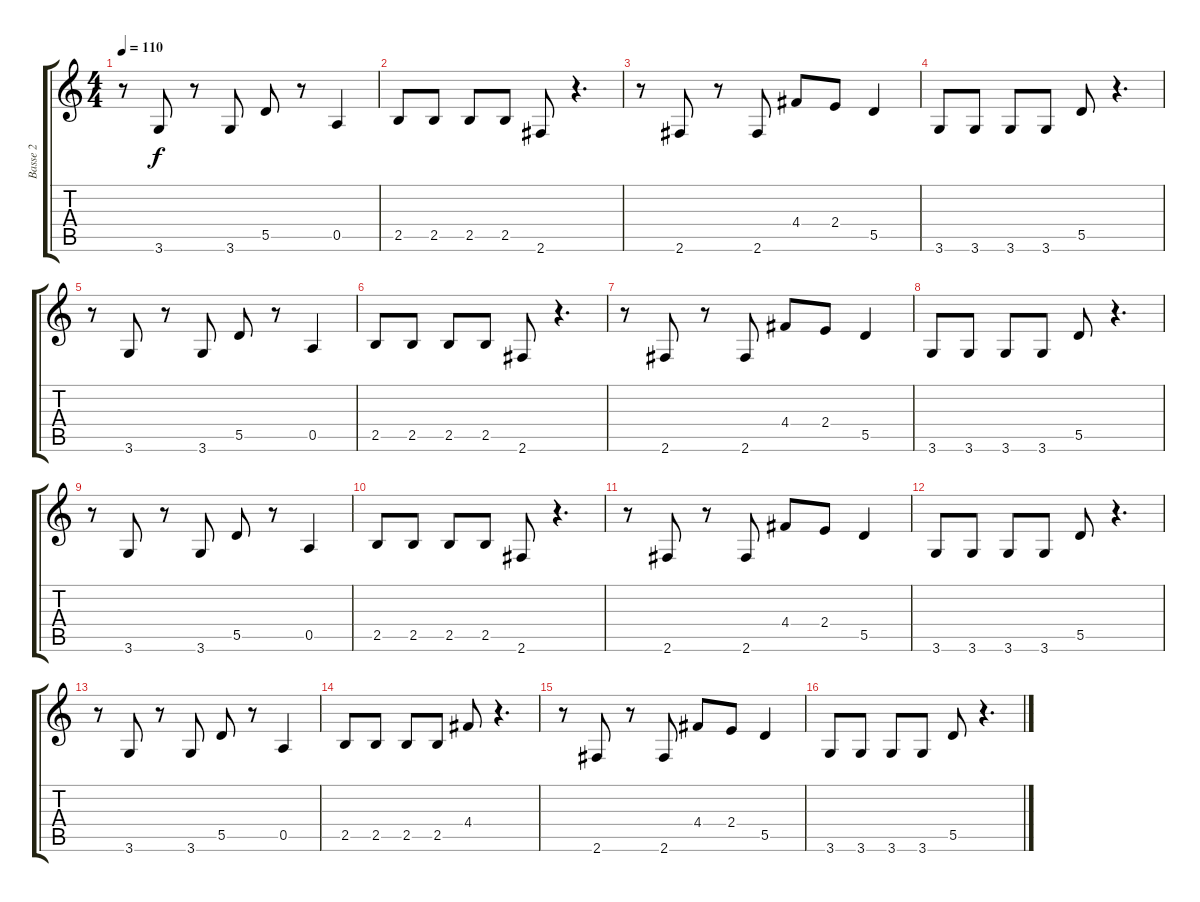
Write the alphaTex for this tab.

\track ("Basse 2" "Basse 2") {instrument synthbass1}
\staff {score tabs}
\tuning (E4 B3 G3 D3 A2 E2) {hide}
\ts (4 4)
\tempo 110
\clef g2
\ks c
r.8{dy f} 3.6.8 r.8 3.6.8 5.5.8 r.8 0.5.4 |
2.5.8 2.5.8 2.5.8 2.5.8 2.6.8 r.4{d} |
r.8 2.6.8 r.8 2.6.8 4.4.8 2.4.8 5.5.4 |
3.6.8 3.6.8 3.6.8 3.6.8 5.5.8 r.4{d} |
r.8 3.6.8 r.8 3.6.8 5.5.8 r.8 0.5.4 |
2.5.8 2.5.8 2.5.8 2.5.8 2.6.8 r.4{d} |
r.8 2.6.8 r.8 2.6.8 4.4.8 2.4.8 5.5.4 |
3.6.8 3.6.8 3.6.8 3.6.8 5.5.8 r.4{d} |
r.8 3.6.8 r.8 3.6.8 5.5.8 r.8 0.5.4 |
2.5.8 2.5.8 2.5.8 2.5.8 2.6.8 r.4{d} |
r.8 2.6.8 r.8 2.6.8 4.4.8 2.4.8 5.5.4 |
3.6.8 3.6.8 3.6.8 3.6.8 5.5.8 r.4{d} |
r.8 3.6.8 r.8 3.6.8 5.5.8 r.8 0.5.4 |
2.5.8 2.5.8 2.5.8 2.5.8 4.4.8 r.4{d} |
r.8 2.6.8 r.8 2.6.8 4.4.8 2.4.8 5.5.4 |
3.6.8 3.6.8 3.6.8 3.6.8 5.5.8 r.4{d}
